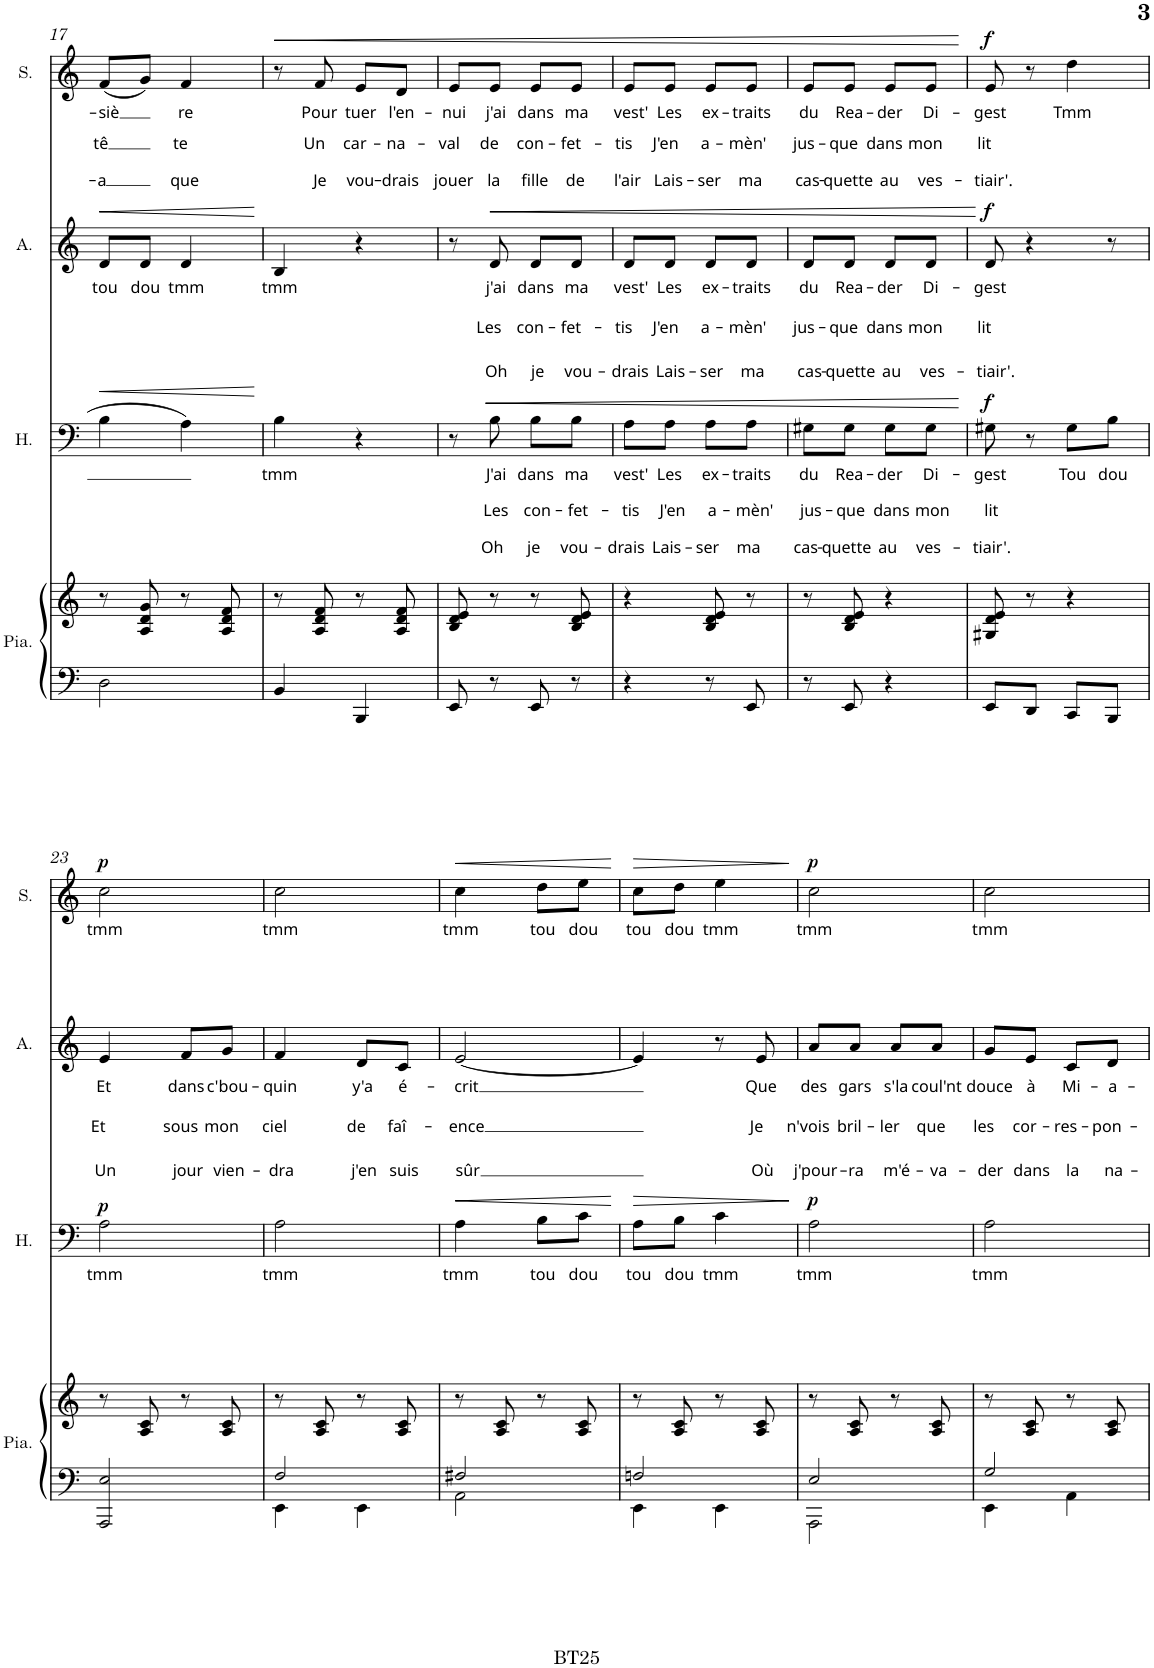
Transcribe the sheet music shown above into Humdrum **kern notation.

**kern	**kern	**kern	**text	**text	**text	**dynam	**kern	**text	**text	**text	**dynam	**kern	**text	**text	**text	**dynam
*part4	*part4	*part3	*part3	*part3	*part3	*part3	*part2	*part2	*part2	*part2	*part2	*part1	*part1	*part1	*part1	*part1
*staff5	*staff4	*staff3	*staff3	*staff3	*staff3	*staff3	*staff2	*staff2	*staff2	*staff2	*staff2	*staff1	*staff1	*staff1	*staff1	*staff1
*I"Piano	*	*I"Hommes	*	*	*	*	*I"Alto	*	*	*	*	*I"Soprano	*	*	*	*
*I'Pia.	*	*I'H.	*	*	*	*	*I'A.	*	*	*	*	*I'S.	*	*	*	*
!!LO:PB:g=z
*clefF4	*clefG2	*clefF4	*	*	*	*	*clefG2	*	*	*	*	*clefG2	*	*	*	*
*k[]	*k[]	*k[]	*	*	*	*	*k[]	*	*	*	*	*k[]	*	*	*	*
*M2/4	*M2/4	*M2/4	*	*	*	*	*M2/4	*	*	*	*	*M2/4	*	*	*	*
=17	=17	=17	=17	=17	=17	=17	=17	=17	=17	=17	=17	=17	=17	=17	=17	=17
!	!	!	!	!	!	!LO:HP:b	!	!LO:LY:b	!	!	!LO:HP:b	!	!LO:LY:b	!LO:LY:b	!LO:LY:b	!
2D\	8r	4B\	.	.	.	<	8d/L	tou	.	.	<	(8f/L	-siè	tê	-a	.
!	!	!	!	!	!	!	!	!LO:LY:b	!	!	!	!	!	!	!	!
.	8A/ 8d/ 8g/	.	.	.	.	.	8d/J	dou	.	.	.	8g/J)	.	.	.	.
!	!	!	!	!	!	!	!	!LO:LY:b	!	!	!	!	!LO:LY:b	!LO:LY:b	!LO:LY:b	!
.	8r	4A\	.	.	.	.	4d/	tmm	.	.	.	4f/	re	te	que	.
.	8A/ 8d/ 8f/	.	.	.	.	.	.	.	.	.	.	.	.	.	.	.
=18	=18	=18	=18	=18	=18	=18	=18	=18	=18	=18	=18	=18	=18	=18	=18	=18
!	!	!	!LO:LY:b	!	!	!	!	!LO:LY:b	!	!	!	!	!	!	!	!LO:HP:b
4BB/	8r	4B\	tmm	.	.	.	4B/	tmm	.	.	.	8r	.	.	.	<
!	!	!	!	!	!	!	!	!	!	!	!	!	!LO:LY:b	!LO:LY:b	!LO:LY:b	!
.	8A/ 8d/ 8f/	.	.	.	.	.	.	.	.	.	.	8f/	Pour	Un	Je	.
!	!	!	!	!	!	!	!	!	!	!	!	!	!LO:LY:b	!LO:LY:b	!LO:LY:b	!
4BBB/	8r	4r	.	.	.	.	4r	.	.	.	.	8e/L	tuer	car-	vou-	.
!	!	!	!	!	!	!	!	!	!	!	!	!	!LO:LY:b	!LO:LY:b	!LO:LY:b	!
.	8A/ 8d/ 8f/	.	.	.	.	.	.	.	.	.	.	8d/J	l'en-	-na-	-drais	.
=19	=19	=19	=19	=19	=19	=19	=19	=19	=19	=19	=19	=19	=19	=19	=19	=19
!	!	!	!	!	!	!	!	!	!	!	!	!	!LO:LY:b	!LO:LY:b	!LO:LY:b	!
8EE/	8B/ 8d/ 8e/	8r	.	.	.	.	8r	.	.	.	.	8e/L	-nui	-val	jouer	.
!	!	!	!LO:LY:b	!LO:LY:b	!LO:LY:b	!LO:HP:b	!	!LO:LY:b	!LO:LY:b	!LO:LY:b	!	!	!LO:LY:b	!LO:LY:b	!LO:LY:b	!
8r	8r	8B\	J'ai	Les	Oh	<	8d/	j'ai	Les	Oh	.	8e/J	j'ai	de	la	.
!	!	!	!LO:LY:b	!LO:LY:b	!LO:LY:b	!	!	!LO:LY:b	!LO:LY:b	!LO:LY:b	!	!	!LO:LY:b	!LO:LY:b	!LO:LY:b	!
8EE/	8r	8B\L	dans	con-	je	.	8d/L	dans	con-	je	.	8e/L	dans	con-	fille	.
!	!	!	!LO:LY:b	!LO:LY:b	!LO:LY:b	!	!	!LO:LY:b	!LO:LY:b	!LO:LY:b	!	!	!LO:LY:b	!LO:LY:b	!LO:LY:b	!
8r	8B/ 8d/ 8e/	8B\J	ma	-fet-	vou-	.	8d/J	ma	-fet-	vou-	.	8e/J	ma	-fet-	de	.
=20	=20	=20	=20	=20	=20	=20	=20	=20	=20	=20	=20	=20	=20	=20	=20	=20
!	!	!	!LO:LY:b	!LO:LY:b	!LO:LY:b	!	!	!LO:LY:b	!LO:LY:b	!LO:LY:b	!	!	!LO:LY:b	!LO:LY:b	!LO:LY:b	!
4r	4r	8A\L	vest'	-tis	-drais	.	8d/L	vest'	-tis	-drais	.	8e/L	vest'	-tis	l'air	.
!	!	!	!LO:LY:b	!LO:LY:b	!LO:LY:b	!	!	!LO:LY:b	!LO:LY:b	!LO:LY:b	!	!	!LO:LY:b	!LO:LY:b	!LO:LY:b	!
.	.	8A\J	Les	J'en	Lais-	.	8d/J	Les	J'en	Lais-	.	8e/J	Les	J'en	Lais-	.
!	!	!	!LO:LY:b	!LO:LY:b	!LO:LY:b	!	!	!LO:LY:b	!LO:LY:b	!LO:LY:b	!	!	!LO:LY:b	!LO:LY:b	!LO:LY:b	!
8r	8B/ 8d/ 8e/	8A\L	ex-	a-	-ser	.	8d/L	ex-	a-	-ser	.	8e/L	ex-	a-	-ser	.
!	!	!	!LO:LY:b	!LO:LY:b	!LO:LY:b	!	!	!LO:LY:b	!LO:LY:b	!LO:LY:b	!	!	!LO:LY:b	!LO:LY:b	!LO:LY:b	!
8EE/	8r	8A\J	-traits	-mèn'	ma	.	8d/J	-traits	-mèn'	ma	.	8e/J	-traits	-mèn'	ma	.
=21	=21	=21	=21	=21	=21	=21	=21	=21	=21	=21	=21	=21	=21	=21	=21	=21
!	!	!	!LO:LY:b	!LO:LY:b	!LO:LY:b	!	!	!LO:LY:b	!LO:LY:b	!LO:LY:b	!	!	!LO:LY:b	!LO:LY:b	!LO:LY:b	!
8r	8r	8G#X\L	du	jus-	cas-	.	8d/L	du	jus-	cas-	.	8e/L	du	jus-	cas-	.
!	!	!	!LO:LY:b	!LO:LY:b	!LO:LY:b	!	!	!LO:LY:b	!LO:LY:b	!LO:LY:b	!	!	!LO:LY:b	!LO:LY:b	!LO:LY:b	!
8EE/	8B/ 8d/ 8e/	8G#\J	Rea-	-que	-quette	.	8d/J	Rea-	-que	-quette	.	8e/J	Rea-	-que	-quette	.
!	!	!	!LO:LY:b	!LO:LY:b	!LO:LY:b	!	!	!LO:LY:b	!LO:LY:b	!LO:LY:b	!	!	!LO:LY:b	!LO:LY:b	!LO:LY:b	!
4r	4r	8G#\L	-der	dans	au	.	8d/L	-der	dans	au	.	8e/L	-der	dans	au	.
!	!	!	!LO:LY:b	!LO:LY:b	!LO:LY:b	!	!	!LO:LY:b	!LO:LY:b	!LO:LY:b	!	!	!LO:LY:b	!LO:LY:b	!LO:LY:b	!
.	.	8G#\J	Di-	mon	ves-	.	8d/J	Di-	mon	ves-	.	8e/J	Di-	mon	ves-	.
.	.	.	.	.	.	[	.	.	.	.	[	.	.	.	.	[
=22	=22	=22	=22	=22	=22	=22	=22	=22	=22	=22	=22	=22	=22	=22	=22	=22
!	!	!	!LO:LY:b	!LO:LY:b	!LO:LY:b	!LO:DY:a	!	!LO:LY:b	!LO:LY:b	!LO:LY:b	!LO:DY:a	!	!LO:LY:b	!LO:LY:b	!LO:LY:b	!LO:DY:a
8EE/L	8G#X/ 8d/ 8e/	8G#X\	-gest	lit	-tiair'.	f	8d/	-gest	lit	-tiair'.	f	8e/	-gest	lit	-tiair'.	f
8DD/J	8r	8r	.	.	.	.	4r	.	.	.	.	8r	.	.	.	.
!	!	!	!LO:LY:b	!	!	!	!	!	!	!	!	!	!LO:LY:b	!	!	!
8CC/L	4r	8G#\L	Tou	.	.	.	.	.	.	.	.	4dd\	Tmm	.	.	.
!	!	!	!LO:LY:b	!	!	!	!	!	!	!	!	!	!	!	!	!
8BBB/J	.	8B\J	dou	.	.	.	8r	.	.	.	.	.	.	.	.	.
!!LO:LB:g=z
=23	=23	=23	=23	=23	=23	=23	=23	=23	=23	=23	=23	=23	=23	=23	=23	=23
!	!	!	!LO:LY:b	!	!	!LO:DY:a	!	!LO:LY:b	!LO:LY:b	!LO:LY:b	!	!	!LO:LY:b	!	!	!LO:DY:a
2AAA/ 2E/	8r	2A\	tmm	.	.	p	4e/	Et	Et	Un	.	2cc\	tmm	.	.	p
.	8A/ 8c/	.	.	.	.	.	.	.	.	.	.	.	.	.	.	.
!	!	!	!	!	!	!	!	!LO:LY:b	!LO:LY:b	!LO:LY:b	!	!	!	!	!	!
.	8r	.	.	.	.	.	8f/L	dans	sous	jour	.	.	.	.	.	.
!	!	!	!	!	!	!	!	!LO:LY:b	!LO:LY:b	!LO:LY:b	!	!	!	!	!	!
.	8A/ 8c/	.	.	.	.	.	8g/J	c'bou-	mon	vien-	.	.	.	.	.	.
=24	=24	=24	=24	=24	=24	=24	=24	=24	=24	=24	=24	=24	=24	=24	=24	=24
*^	*	*	*	*	*	*	*	*	*	*	*	*	*	*	*	*
!	!	!	!	!LO:LY:b	!	!	!	!	!LO:LY:b	!LO:LY:b	!LO:LY:b	!	!	!LO:LY:b	!	!	!
2F/	4EE\	8r	2A\	tmm	.	.	.	4f/	-quin	ciel	-dra	.	2cc\	tmm	.	.	.
.	.	8A/ 8c/	.	.	.	.	.	.	.	.	.	.	.	.	.	.	.
!	!	!	!	!	!	!	!	!	!LO:LY:b	!LO:LY:b	!LO:LY:b	!	!	!	!	!	!
.	4EE\	8r	.	.	.	.	.	8d/L	y'a	de	j'en	.	.	.	.	.	.
!	!	!	!	!	!	!	!	!	!LO:LY:b	!LO:LY:b	!LO:LY:b	!	!	!	!	!	!
.	.	8A/ 8c/	.	.	.	.	.	8c/J	é-	faî-	suis	.	.	.	.	.	.
=25	=25	=25	=25	=25	=25	=25	=25	=25	=25	=25	=25	=25	=25	=25	=25	=25	=25
!	!	!	!	!LO:LY:b	!	!	!LO:HP:b	!	!LO:LY:b	!LO:LY:b	!LO:LY:b	!	!	!LO:LY:b	!	!	!LO:HP:b
2F#X/	2AA\	8r	4A\	tmm	.	.	<	[2e/	-crit	-ence	sûr	.	4cc\	tmm	.	.	<
.	.	8A/ 8c/	.	.	.	.	.	.	.	.	.	.	.	.	.	.	.
!	!	!	!	!LO:LY:b	!	!	!	!	!	!	!	!	!	!LO:LY:b	!	!	!
.	.	8r	8B\L	tou	.	.	.	.	.	.	.	.	8dd\L	tou	.	.	.
!	!	!	!	!LO:LY:b	!	!	!	!	!	!	!	!	!	!LO:LY:b	!	!	!
.	.	8A/ 8c/	8c\J	dou	.	.	.	.	.	.	.	.	8ee\J	dou	.	.	.
*v	*v	*	*	*	*	*	*	*	*	*	*	*	*	*	*	*	*
.	.	.	.	.	.	[	.	.	.	.	.	.	.	.	.	[
=26	=26	=26	=26	=26	=26	=26	=26	=26	=26	=26	=26	=26	=26	=26	=26	=26
*^	*	*	*	*	*	*	*	*	*	*	*	*	*	*	*	*
!	!	!	!	!LO:LY:b	!	!	!	!	!	!	!	!	!	!LO:LY:b	!	!	!LO:HP:b
2Fn/	4EE\	8r	8A\L	tou	.	.	.	4e/]	.	.	.	.	8cc\L	tou	.	.	>
!	!	!	!	!LO:LY:b	!	!	!	!	!	!	!	!	!	!LO:LY:b	!	!	!
.	.	8A/ 8c/	8B\J	dou	.	.	.	.	.	.	.	.	8dd\J	dou	.	.	.
!	!	!	!	!LO:LY:b	!	!	!	!	!	!	!	!	!	!LO:LY:b	!	!	!
.	4EE\	8r	4c\	tmm	.	.	.	8r	.	.	.	.	4ee\	tmm	.	.	.
!	!	!	!	!	!	!	!	!	!LO:LY:b	!LO:LY:b	!LO:LY:b	!	!	!	!	!	!
.	.	8A/ 8c/	.	.	.	.	.	8e/	Que	Je	Où	.	.	.	.	.	.
*v	*v	*	*	*	*	*	*	*	*	*	*	*	*	*	*	*	*
.	.	.	.	.	.	[	.	.	.	.	.	.	.	.	.	]
=27	=27	=27	=27	=27	=27	=27	=27	=27	=27	=27	=27	=27	=27	=27	=27	=27
*^	*	*	*	*	*	*	*	*	*	*	*	*	*	*	*	*
!	!	!	!	!LO:LY:b	!	!	!LO:DY:a	!	!LO:LY:b	!LO:LY:b	!LO:LY:b	!	!	!LO:LY:b	!	!	!LO:DY:a
2E/	2AAA\	8r	2A\	tmm	.	.	p	8a/L	des	n'vois	j'pour-	.	2cc\	tmm	.	.	p
!	!	!	!	!	!	!	!	!	!LO:LY:b	!LO:LY:b	!LO:LY:b	!	!	!	!	!	!
.	.	8A/ 8c/	.	.	.	.	.	8a/J	gars	bril-	-ra	.	.	.	.	.	.
!	!	!	!	!	!	!	!	!	!LO:LY:b	!LO:LY:b	!LO:LY:b	!	!	!	!	!	!
.	.	8r	.	.	.	.	.	8a/L	s'la	-ler	m'é-	.	.	.	.	.	.
!	!	!	!	!	!	!	!	!	!LO:LY:b	!LO:LY:b	!LO:LY:b	!	!	!	!	!	!
.	.	8A/ 8c/	.	.	.	.	.	8a/J	coul'nt	que	-va-	.	.	.	.	.	.
=28	=28	=28	=28	=28	=28	=28	=28	=28	=28	=28	=28	=28	=28	=28	=28	=28	=28
!	!	!	!	!LO:LY:b	!	!	!	!	!LO:LY:b	!LO:LY:b	!LO:LY:b	!	!	!LO:LY:b	!	!	!
2G/	4EE\	8r	2A\	tmm	.	.	.	8g/L	douce	les	-der	.	2cc\	tmm	.	.	.
!	!	!	!	!	!	!	!	!	!LO:LY:b	!LO:LY:b	!LO:LY:b	!	!	!	!	!	!
.	.	8A/ 8c/	.	.	.	.	.	8e/J	à	cor-	dans	.	.	.	.	.	.
!	!	!	!	!	!	!	!	!	!LO:LY:b	!LO:LY:b	!LO:LY:b	!	!	!	!	!	!
.	4AA\	8r	.	.	.	.	.	8c/L	Mi-	-res-	la	.	.	.	.	.	.
!	!	!	!	!	!	!	!	!	!LO:LY:b	!LO:LY:b	!LO:LY:b	!	!	!	!	!	!
.	.	8A/ 8c/	.	.	.	.	.	8d/J	-a-	-pon-	na-	.	.	.	.	.	.
*v	*v	*	*	*	*	*	*	*	*	*	*	*	*	*	*	*	*
=	=	=	=	=	=	=	=	=	=	=	=	=	=	=	=	=
*-	*-	*-	*-	*-	*-	*-	*-	*-	*-	*-	*-	*-	*-	*-	*-	*-
